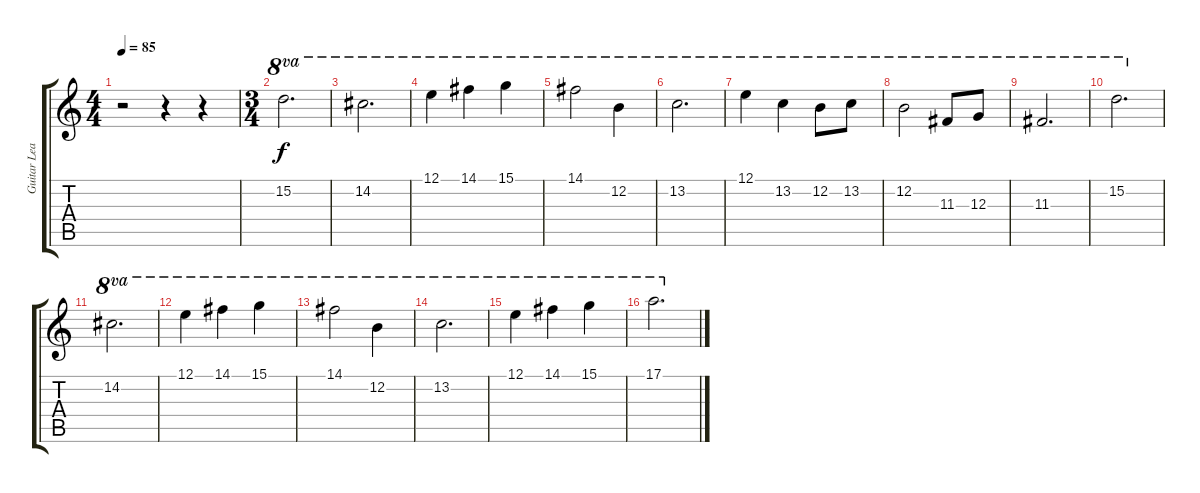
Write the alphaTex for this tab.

\track ("Guitar Lead 1" "Guitar Lea") {instrument distortionguitar}
\staff {score tabs}
\tuning (E4 B3 G3 D3 A2 E2) {hide}
\ts (4 4)
\tempo 85
\clef g2
\ks c
r.2{dy f instrument distortionguitar} r.4 r.4 |
\ts (3 4)
15.2.2{d ot 8va} |
14.2.2{d ot 8va} |
12.1.4{ot 8va} 14.1.4{ot 8va} 15.1.4{ot 8va} |
14.1.2{ot 8va} 12.2.4{ot 8va} |
13.2.2{d ot 8va} |
12.1.4{ot 8va} 13.2.4{ot 8va} 12.2.8{ot 8va} 13.2.8{ot 8va} |
12.2.2{ot 8va} 11.3.8{ot 8va} 12.3.8{ot 8va} |
11.3.2{d ot 8va} |
15.2.2{d ot 8va} |
14.2.2{d ot 8va} |
12.1.4{ot 8va} 14.1.4{ot 8va} 15.1.4{ot 8va} |
14.1.2{ot 8va} 12.2.4{ot 8va} |
13.2.2{d ot 8va} |
12.1.4{ot 8va} 14.1.4{ot 8va} 15.1.4{ot 8va} |
17.1.2{d ot 8va}
